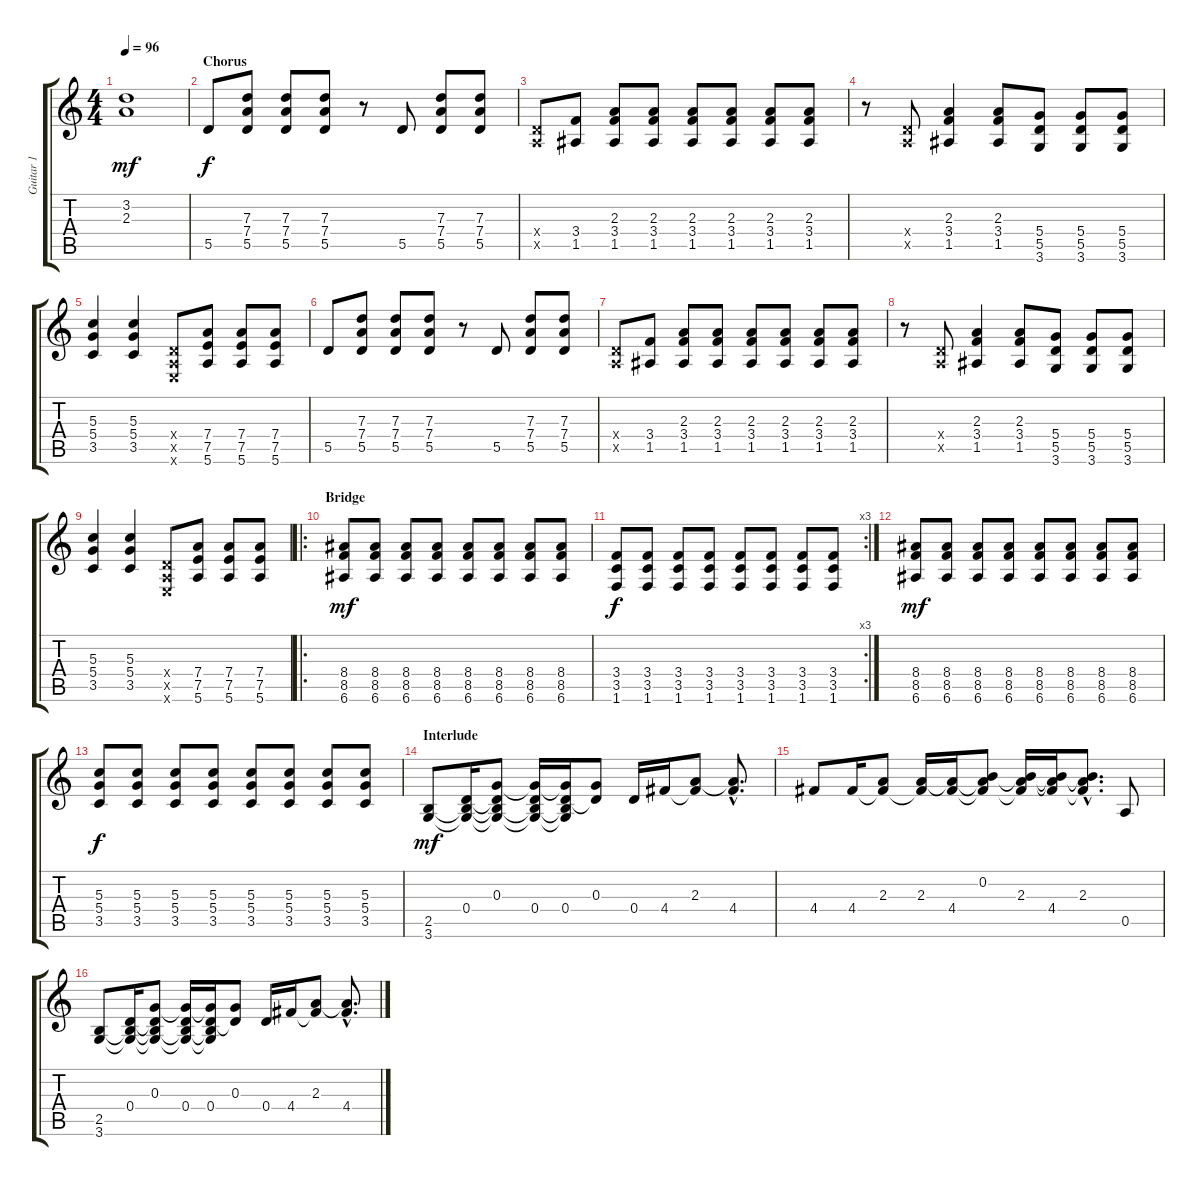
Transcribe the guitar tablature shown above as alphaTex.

\track ("Guitar 1" "Guitar 1") {instrument acousticguitarsteel}
\staff {score tabs}
\tuning (E4 B3 G3 D3 A2 E2) {hide}
\ts (4 4)
\tempo 96
\clef g2
\ks c
(3.2 2.3).1{dy mf} |
\section ("" "Chorus")
5.5.8{dy f balance 13 instrument overdrivenguitar} (7.3 7.4 5.5).8 (7.3 7.4 5.5).8 (7.3 7.4 5.5).8 r.8 5.5.8 (7.3 7.4 5.5).8 (7.3 7.4 5.5).8 |
(0.4{x} 0.5{x}).8 (3.4 1.5).8 (2.3 3.4 1.5).8 (2.3 3.4 1.5).8 (2.3 3.4 1.5).8 (2.3 3.4 1.5).8 (2.3 3.4 1.5).8 (2.3 3.4 1.5).8 |
r.8 (0.4{x} 0.5{x}).8 (2.3 3.4 1.5).4 (2.3 3.4 1.5).8 (5.4 5.5 3.6).8 (5.4 5.5 3.6).8 (5.4 5.5 3.6).8 |
(5.3 5.4 3.5).4 (5.3 5.4 3.5).4 (0.4{x} 0.5{x} 0.6{x}).8 (7.4 7.5 5.6).8 (7.4 7.5 5.6).8 (7.4 7.5 5.6).8 |
5.5.8 (7.3 7.4 5.5).8 (7.3 7.4 5.5).8 (7.3 7.4 5.5).8 r.8 5.5.8 (7.3 7.4 5.5).8 (7.3 7.4 5.5).8 |
(0.4{x} 0.5{x}).8 (3.4 1.5).8 (2.3 3.4 1.5).8 (2.3 3.4 1.5).8 (2.3 3.4 1.5).8 (2.3 3.4 1.5).8 (2.3 3.4 1.5).8 (2.3 3.4 1.5).8 |
r.8 (0.4{x} 0.5{x}).8 (2.3 3.4 1.5).4 (2.3 3.4 1.5).8 (5.4 5.5 3.6).8 (5.4 5.5 3.6).8 (5.4 5.5 3.6).8 |
(5.3 5.4 3.5).4 (5.3 5.4 3.5).4 (0.4{x} 0.5{x} 0.6{x}).8 (7.4 7.5 5.6).8 (7.4 7.5 5.6).8 (7.4 7.5 5.6).8 |
\ro
\section ("" "Bridge")
(8.4 8.5 6.6).8{dy mf} (8.4 8.5 6.6).8 (8.4 8.5 6.6).8 (8.4 8.5 6.6).8 (8.4 8.5 6.6).8 (8.4 8.5 6.6).8 (8.4 8.5 6.6).8 (8.4 8.5 6.6).8 |
\rc 3
(3.4 3.5 1.6).8{dy f} (3.4 3.5 1.6).8 (3.4 3.5 1.6).8 (3.4 3.5 1.6).8 (3.4 3.5 1.6).8 (3.4 3.5 1.6).8 (3.4 3.5 1.6).8 (3.4 3.5 1.6).8 |
(8.4 8.5 6.6).8{dy mf} (8.4 8.5 6.6).8 (8.4 8.5 6.6).8 (8.4 8.5 6.6).8 (8.4 8.5 6.6).8 (8.4 8.5 6.6).8 (8.4 8.5 6.6).8 (8.4 8.5 6.6).8 |
(5.3 5.4 3.5).8{dy f} (5.3 5.4 3.5).8 (5.3 5.4 3.5).8 (5.3 5.4 3.5).8 (5.3 5.4 3.5).8 (5.3 5.4 3.5).8 (5.3 5.4 3.5).8 (5.3 5.4 3.5).8 |
\section ("" "Interlude")
(2.5 3.6).8{dy mf balance 8 instrument acousticguitarsteel} (0.4 2.5{t} 3.6{t}).16 (0.3 0.4{t} 2.5{t} 3.6{t}).8 (0.3{t} 0.4 2.5{t} 3.6{t}).16 (0.3{t} 0.4 2.5{t} 3.6{t}).16 (0.3 0.4{t}).8 0.4.16 4.4.16 (2.3 4.4{t}).8 (2.3{hac t} 4.4{hac}).8{d} |
4.4.8 4.4.16 (2.3 4.4{t}).8 (2.3 4.4{t}).16 (2.3{t} 4.4).16 (0.2 2.3{t} 4.4{t}).8 (0.2{t} 2.3 4.4{t}).16 (0.2{t} 2.3{t} 4.4).16 (0.2{hac t} 2.3{hac} 4.4{hac t}).8{d} 0.5.8 |
(2.5 3.6).8 (0.4 2.5{t} 3.6{t}).16 (0.3 0.4{t} 2.5{t} 3.6{t}).8 (0.3{t} 0.4 2.5{t} 3.6{t}).16 (0.3{t} 0.4 2.5{t} 3.6{t}).16 (0.3 0.4{t}).8 0.4.16 4.4.16 (2.3 4.4{t}).8 (2.3{hac t} 4.4{hac}).8{d}
